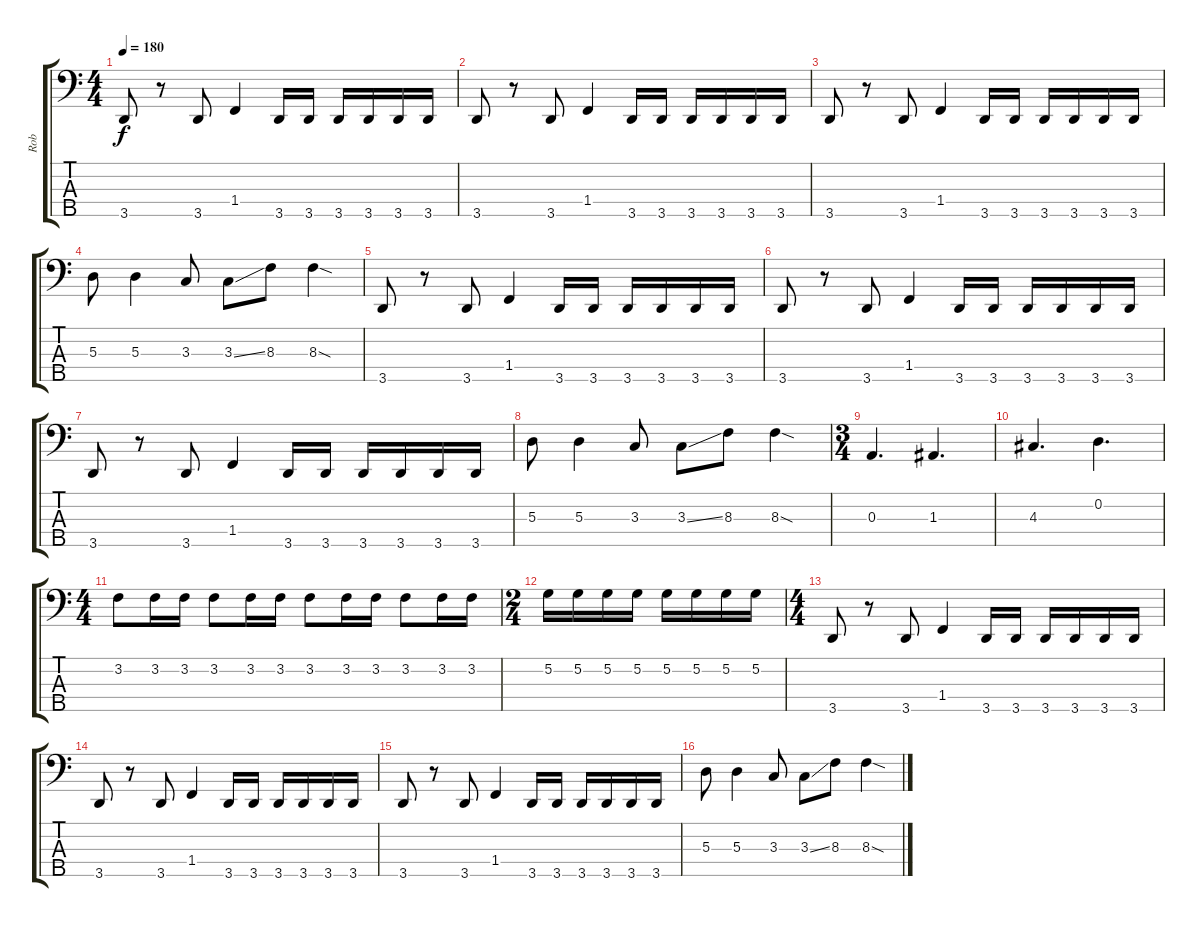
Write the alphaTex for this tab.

\track ("Rob" "Rob") {instrument electricbassfinger}
\staff {score tabs}
\tuning (G2 D2 A1 E1 B0) {hide}
\ts (4 4)
\tempo 180
\clef f4
\ks c
3.5.8{dy f} r.8 3.5.8 1.4.4 3.5.16 3.5.16 3.5.16 3.5.16 3.5.16 3.5.16 |
3.5.8 r.8 3.5.8 1.4.4 3.5.16 3.5.16 3.5.16 3.5.16 3.5.16 3.5.16 |
3.5.8 r.8 3.5.8 1.4.4 3.5.16 3.5.16 3.5.16 3.5.16 3.5.16 3.5.16 |
5.3.8 5.3.4 3.3.8 3.3{ss}.8 8.3.8 8.3{sod}.4 |
3.5.8 r.8 3.5.8 1.4.4 3.5.16 3.5.16 3.5.16 3.5.16 3.5.16 3.5.16 |
3.5.8 r.8 3.5.8 1.4.4 3.5.16 3.5.16 3.5.16 3.5.16 3.5.16 3.5.16 |
3.5.8 r.8 3.5.8 1.4.4 3.5.16 3.5.16 3.5.16 3.5.16 3.5.16 3.5.16 |
5.3.8 5.3.4 3.3.8 3.3{ss}.8 8.3.8 8.3{sod}.4 |
\ts (3 4)
0.3.4{d} 1.3.4{d} |
4.3.4{d} 0.2.4{d} |
\ts (4 4)
3.2.8 3.2.16 3.2.16 3.2.8 3.2.16 3.2.16 3.2.8 3.2.16 3.2.16 3.2.8 3.2.16 3.2.16 |
\ts (2 4)
5.2.16 5.2.16 5.2.16 5.2.16 5.2.16 5.2.16 5.2.16 5.2.16 |
\ts (4 4)
3.5.8 r.8 3.5.8 1.4.4 3.5.16 3.5.16 3.5.16 3.5.16 3.5.16 3.5.16 |
3.5.8 r.8 3.5.8 1.4.4 3.5.16 3.5.16 3.5.16 3.5.16 3.5.16 3.5.16 |
3.5.8 r.8 3.5.8 1.4.4 3.5.16 3.5.16 3.5.16 3.5.16 3.5.16 3.5.16 |
5.3.8 5.3.4 3.3.8 3.3{ss}.8 8.3.8 8.3{sod}.4
